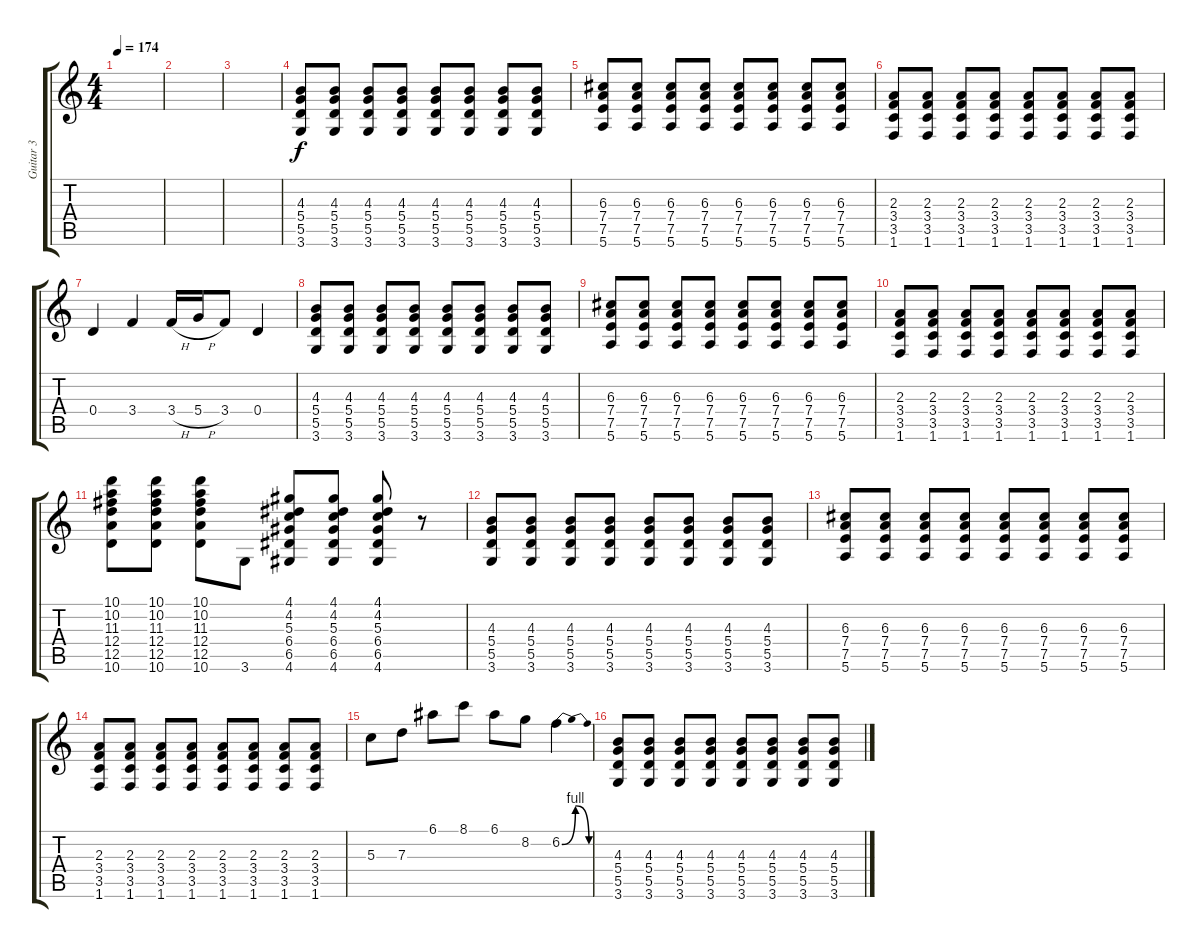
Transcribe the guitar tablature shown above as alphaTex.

\track ("Guitar 3" "Guitar 3") {instrument overdrivenguitar}
\staff {score tabs}
\tuning (E4 B3 G3 D3 A2 E2) {hide}
\ts (4 4)
\tempo 174
\clef g2
\ks c
|
|
|
(4.3 5.4 5.5 3.6).8 (4.3 5.4 5.5 3.6).8 (4.3 5.4 5.5 3.6).8 (4.3 5.4 5.5 3.6).8 (4.3 5.4 5.5 3.6).8 (4.3 5.4 5.5 3.6).8 (4.3 5.4 5.5 3.6).8 (4.3 5.4 5.5 3.6).8 |
(6.3 7.4 7.5 5.6).8 (6.3 7.4 7.5 5.6).8 (6.3 7.4 7.5 5.6).8 (6.3 7.4 7.5 5.6).8 (6.3 7.4 7.5 5.6).8 (6.3 7.4 7.5 5.6).8 (6.3 7.4 7.5 5.6).8 (6.3 7.4 7.5 5.6).8 |
(2.3 3.4 3.5 1.6).8 (2.3 3.4 3.5 1.6).8 (2.3 3.4 3.5 1.6).8 (2.3 3.4 3.5 1.6).8 (2.3 3.4 3.5 1.6).8 (2.3 3.4 3.5 1.6).8 (2.3 3.4 3.5 1.6).8 (2.3 3.4 3.5 1.6).8 |
0.4.4 3.4.4 3.4{h}.16 5.4{h}.16 3.4.8 0.4.4 |
(4.3 5.4 5.5 3.6).8 (4.3 5.4 5.5 3.6).8 (4.3 5.4 5.5 3.6).8 (4.3 5.4 5.5 3.6).8 (4.3 5.4 5.5 3.6).8 (4.3 5.4 5.5 3.6).8 (4.3 5.4 5.5 3.6).8 (4.3 5.4 5.5 3.6).8 |
(6.3 7.4 7.5 5.6).8 (6.3 7.4 7.5 5.6).8 (6.3 7.4 7.5 5.6).8 (6.3 7.4 7.5 5.6).8 (6.3 7.4 7.5 5.6).8 (6.3 7.4 7.5 5.6).8 (6.3 7.4 7.5 5.6).8 (6.3 7.4 7.5 5.6).8 |
(2.3 3.4 3.5 1.6).8 (2.3 3.4 3.5 1.6).8 (2.3 3.4 3.5 1.6).8 (2.3 3.4 3.5 1.6).8 (2.3 3.4 3.5 1.6).8 (2.3 3.4 3.5 1.6).8 (2.3 3.4 3.5 1.6).8 (2.3 3.4 3.5 1.6).8 |
(10.1 10.2 11.3 12.4 12.5 10.6).8 (10.1 10.2 11.3 12.4 12.5 10.6).8 (10.1 10.2 11.3 12.4 12.5 10.6).8 3.6.8 (4.1 4.2 5.3 6.4 6.5 4.6).8 (4.1 4.2 5.3 6.4 6.5 4.6).8 (4.1 4.2 5.3 6.4 6.5 4.6).8 r.8 |
(4.3 5.4 5.5 3.6).8 (4.3 5.4 5.5 3.6).8 (4.3 5.4 5.5 3.6).8 (4.3 5.4 5.5 3.6).8 (4.3 5.4 5.5 3.6).8 (4.3 5.4 5.5 3.6).8 (4.3 5.4 5.5 3.6).8 (4.3 5.4 5.5 3.6).8 |
(6.3 7.4 7.5 5.6).8 (6.3 7.4 7.5 5.6).8 (6.3 7.4 7.5 5.6).8 (6.3 7.4 7.5 5.6).8 (6.3 7.4 7.5 5.6).8 (6.3 7.4 7.5 5.6).8 (6.3 7.4 7.5 5.6).8 (6.3 7.4 7.5 5.6).8 |
(2.3 3.4 3.5 1.6).8 (2.3 3.4 3.5 1.6).8 (2.3 3.4 3.5 1.6).8 (2.3 3.4 3.5 1.6).8 (2.3 3.4 3.5 1.6).8 (2.3 3.4 3.5 1.6).8 (2.3 3.4 3.5 1.6).8 (2.3 3.4 3.5 1.6).8 |
5.3.8 7.3.8 6.1.8 8.1.8 6.1.8 8.2.8 6.2{be (bendrelease 0 0 50 4 50 4 60 0)}.4 |
(4.3 5.4 5.5 3.6).8 (4.3 5.4 5.5 3.6).8 (4.3 5.4 5.5 3.6).8 (4.3 5.4 5.5 3.6).8 (4.3 5.4 5.5 3.6).8 (4.3 5.4 5.5 3.6).8 (4.3 5.4 5.5 3.6).8 (4.3 5.4 5.5 3.6).8
